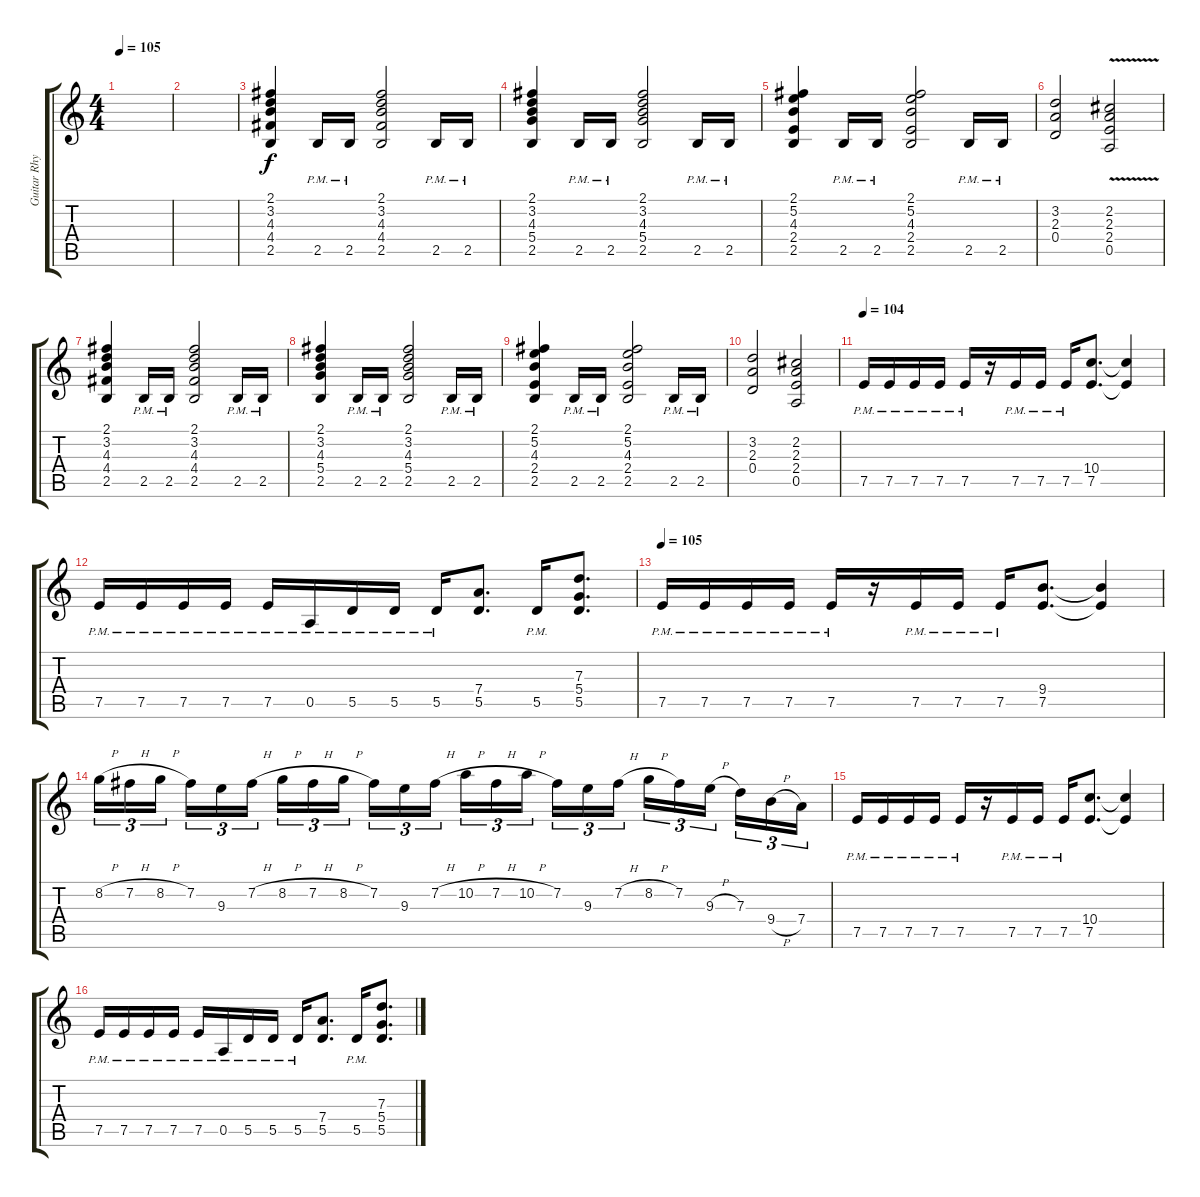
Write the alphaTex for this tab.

\track ("Guitar Rhytm" "Guitar Rhy") {instrument distortionguitar}
\staff {score tabs}
\tuning (E4 B3 G3 D3 A2 E2) {hide}
\ts (4 4)
\tempo 105
\clef g2
\ks aminor
|
|
(2.1 3.2 4.3 4.4 2.5).4{volume 16} 2.5{pm}.16 2.5{pm}.16 (2.1 3.2 4.3 4.4 2.5).2 2.5{pm}.16 2.5{pm}.16 |
(2.1 3.2 4.3 5.4 2.5).4 2.5{pm}.16 2.5{pm}.16 (2.1 3.2 4.3 5.4 2.5).2 2.5{pm}.16 2.5{pm}.16 |
(2.1 5.2 4.3 2.4 2.5).4 2.5{pm}.16 2.5{pm}.16 (2.1 5.2 4.3 2.4 2.5).2 2.5{pm}.16 2.5{pm}.16 |
(3.2 2.3 0.4).2 (2.2{v} 2.3{v} 2.4{v} 0.5{v}).2 |
(2.1 3.2 4.3 4.4 2.5).4 2.5{pm}.16 2.5{pm}.16 (2.1 3.2 4.3 4.4 2.5).2 2.5{pm}.16 2.5{pm}.16 |
(2.1 3.2 4.3 5.4 2.5).4 2.5{pm}.16 2.5{pm}.16 (2.1 3.2 4.3 5.4 2.5).2 2.5{pm}.16 2.5{pm}.16 |
(2.1 5.2 4.3 2.4 2.5).4 2.5{pm}.16 2.5{pm}.16 (2.1 5.2 4.3 2.4 2.5).2 2.5{pm}.16 2.5{pm}.16 |
(3.2 2.3 0.4).2 (2.2 2.3 2.4 0.5).2 |
\tempo 104
7.5{pm}.16 7.5{pm}.16 7.5{pm}.16 7.5{pm}.16 7.5{pm}.16 r.16 7.5{pm}.16 7.5{pm}.16 7.5{pm}.16 (10.4 7.5).8{d} (10.4{t} 7.5{t}).4 |
7.5{pm}.16 7.5{pm}.16 7.5{pm}.16 7.5{pm}.16 7.5{pm}.16 0.5{pm}.16 5.5{pm}.16 5.5{pm}.16 5.5{pm}.16 (7.4 5.5).8{d} 5.5{pm}.16 (7.3 5.4 5.5).8{d} |
\tempo 105
7.5{pm}.16 7.5{pm}.16 7.5{pm}.16 7.5{pm}.16 7.5{pm}.16 r.16 7.5{pm}.16 7.5{pm}.16 7.5{pm}.16 (9.4 7.5).8{d} (9.4{t} 7.5{t}).4 |
\ks c
8.2{h}.16{tu (3 2)} 7.2{h}.16{tu (3 2)} 8.2{h}.16{tu (3 2) beam splitsecondary} 7.2.16{tu (3 2)} 9.3.16{tu (3 2)} 7.2{h}.16{tu (3 2)} 8.2{h}.16{tu (3 2)} 7.2{h}.16{tu (3 2)} 8.2{h}.16{tu (3 2) beam splitsecondary} 7.2.16{tu (3 2)} 9.3.16{tu (3 2)} 7.2{h}.16{tu (3 2)} 10.2{h}.16{tu (3 2)} 7.2{h}.16{tu (3 2)} 10.2{h}.16{tu (3 2) beam splitsecondary} 7.2.16{tu (3 2)} 9.3.16{tu (3 2)} 7.2{h}.16{tu (3 2)} 8.2{h}.16{tu (3 2)} 7.2.16{tu (3 2)} 9.3{h}.16{tu (3 2) beam splitsecondary} 7.3.16{tu (3 2)} 9.4{h}.16{tu (3 2)} 7.4.16{tu (3 2)} |
7.5{pm}.16 7.5{pm}.16 7.5{pm}.16 7.5{pm}.16 7.5{pm}.16 r.16 7.5{pm}.16 7.5{pm}.16 7.5{pm}.16 (10.4 7.5).8{d} (10.4{t} 7.5{t}).4 |
\ks aminor
7.5{pm}.16 7.5{pm}.16 7.5{pm}.16 7.5{pm}.16 7.5{pm}.16 0.5{pm}.16 5.5{pm}.16 5.5{pm}.16 5.5{pm}.16 (7.4 5.5).8{d} 5.5{pm}.16 (7.3 5.4 5.5).8{d}
